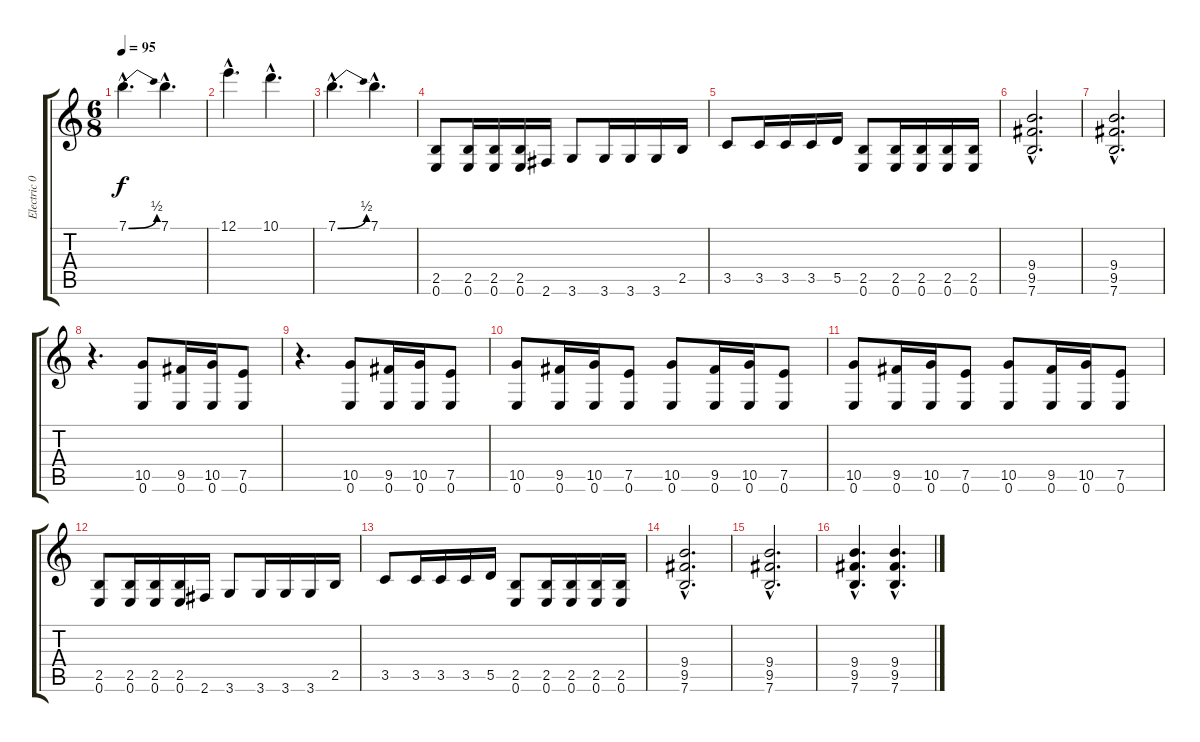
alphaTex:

\track ("Electric 01" "Electric 0") {instrument overdrivenguitar}
\staff {score tabs}
\tuning (E4 B3 G3 D3 A2 E2) {hide}
\ts (6 8)
\tempo 95
\clef g2
\ks c
7.1{be (bend 0 0 60 2) hac}.4{d dy f} 7.1{hac}.4{d} |
12.1{hac}.4{d} 10.1{hac}.4{d} |
7.1{be (bend 0 0 60 2) hac}.4{d} 7.1{hac}.4{d} |
(2.5 0.6).8 (2.5 0.6).16 (2.5 0.6).16 (2.5 0.6).16 2.6.16 3.6.8 3.6.16 3.6.16 3.6.16 2.5.16 |
3.5.8 3.5.16 3.5.16 3.5.16 5.5.16 (2.5 0.6).8 (2.5 0.6).16 (2.5 0.6).16 (2.5 0.6).16 (2.5 0.6).16 |
(9.4{hac} 9.5{hac} 7.6{hac}).2{d} |
(9.4{hac} 9.5{hac} 7.6{hac}).2{d} |
r.4{d} (10.5 0.6).8 (9.5 0.6).16 (10.5 0.6).16 (7.5 0.6).8 |
r.4{d} (10.5 0.6).8 (9.5 0.6).16 (10.5 0.6).16 (7.5 0.6).8 |
(10.5 0.6).8 (9.5 0.6).16 (10.5 0.6).16 (7.5 0.6).8 (10.5 0.6).8 (9.5 0.6).16 (10.5 0.6).16 (7.5 0.6).8 |
(10.5 0.6).8 (9.5 0.6).16 (10.5 0.6).16 (7.5 0.6).8 (10.5 0.6).8 (9.5 0.6).16 (10.5 0.6).16 (7.5 0.6).8 |
(2.5 0.6).8 (2.5 0.6).16 (2.5 0.6).16 (2.5 0.6).16 2.6.16 3.6.8 3.6.16 3.6.16 3.6.16 2.5.16 |
3.5.8 3.5.16 3.5.16 3.5.16 5.5.16 (2.5 0.6).8 (2.5 0.6).16 (2.5 0.6).16 (2.5 0.6).16 (2.5 0.6).16 |
(9.4{hac} 9.5{hac} 7.6{hac}).2{d} |
(9.4{hac} 9.5{hac} 7.6{hac}).2{d} |
(9.4{hac} 9.5{hac} 7.6{hac}).4{d} (9.4{hac} 9.5{hac} 7.6{hac}).4{d}
